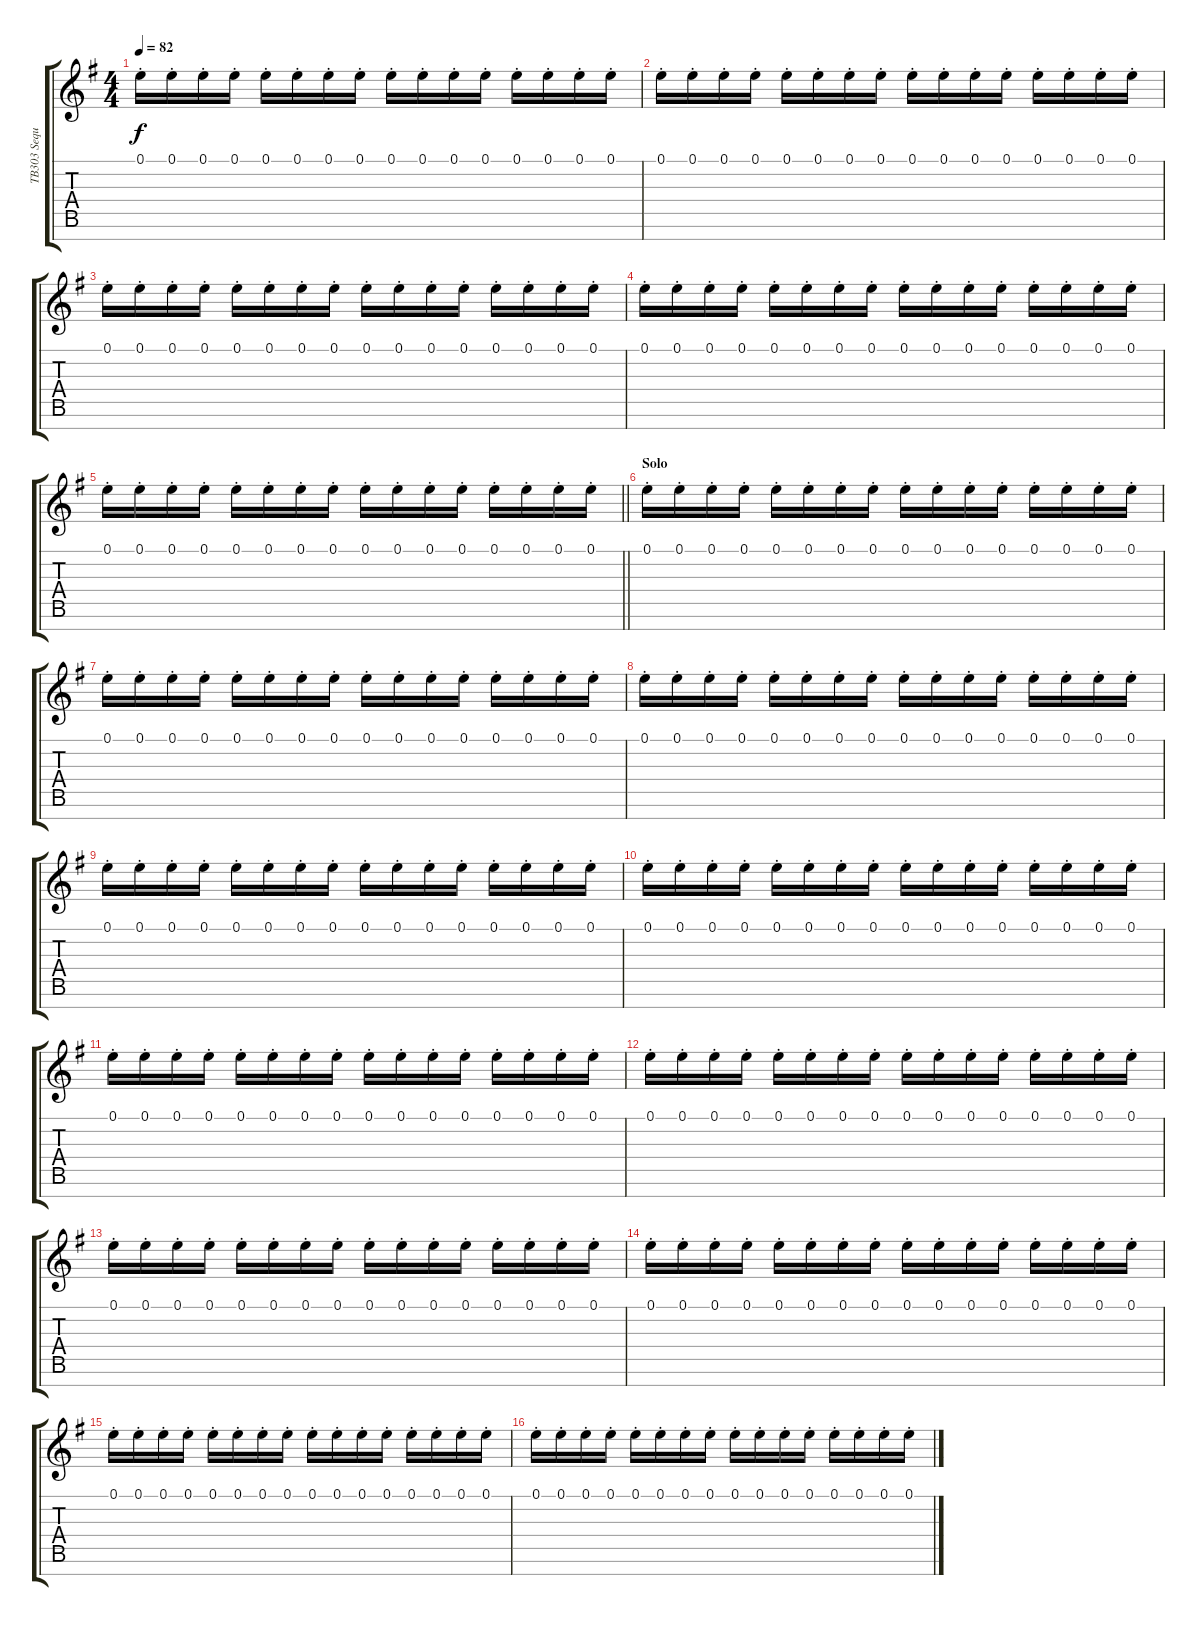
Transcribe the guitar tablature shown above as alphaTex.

\track ("TB303 Sequencer" "TB303 Sequ") {instrument lead2sawtooth}
\staff {score tabs}
\tuning (E5 B4 G4 D4 A3 E3 B2) {hide}
\ts (4 4)
\tempo 82
\clef g2
\ks g
0.1{st}.16{dy f} 0.1{st}.16 0.1{st}.16 0.1{st}.16 0.1{st}.16 0.1{st}.16 0.1{st}.16 0.1{st}.16 0.1{st}.16 0.1{st}.16 0.1{st}.16 0.1{st}.16 0.1{st}.16 0.1{st}.16 0.1{st}.16 0.1{st}.16 |
0.1{st}.16 0.1{st}.16 0.1{st}.16 0.1{st}.16 0.1{st}.16 0.1{st}.16 0.1{st}.16 0.1{st}.16 0.1{st}.16 0.1{st}.16 0.1{st}.16 0.1{st}.16 0.1{st}.16 0.1{st}.16 0.1{st}.16 0.1{st}.16 |
0.1{st}.16 0.1{st}.16 0.1{st}.16 0.1{st}.16 0.1{st}.16 0.1{st}.16 0.1{st}.16 0.1{st}.16 0.1{st}.16 0.1{st}.16 0.1{st}.16 0.1{st}.16 0.1{st}.16 0.1{st}.16 0.1{st}.16 0.1{st}.16 |
0.1{st}.16 0.1{st}.16 0.1{st}.16 0.1{st}.16 0.1{st}.16 0.1{st}.16 0.1{st}.16 0.1{st}.16 0.1{st}.16 0.1{st}.16 0.1{st}.16 0.1{st}.16 0.1{st}.16 0.1{st}.16 0.1{st}.16 0.1{st}.16 |
\barLineRight lightlight
0.1{st}.16 0.1{st}.16 0.1{st}.16 0.1{st}.16 0.1{st}.16 0.1{st}.16 0.1{st}.16 0.1{st}.16 0.1{st}.16 0.1{st}.16 0.1{st}.16 0.1{st}.16 0.1{st}.16 0.1{st}.16 0.1{st}.16 0.1{st}.16 |
\section ("" "Solo")
0.1{st}.16 0.1{st}.16 0.1{st}.16 0.1{st}.16 0.1{st}.16 0.1{st}.16 0.1{st}.16 0.1{st}.16 0.1{st}.16 0.1{st}.16 0.1{st}.16 0.1{st}.16 0.1{st}.16 0.1{st}.16 0.1{st}.16 0.1{st}.16 |
0.1{st}.16 0.1{st}.16 0.1{st}.16 0.1{st}.16 0.1{st}.16 0.1{st}.16 0.1{st}.16 0.1{st}.16 0.1{st}.16 0.1{st}.16 0.1{st}.16 0.1{st}.16 0.1{st}.16 0.1{st}.16 0.1{st}.16 0.1{st}.16 |
0.1{st}.16 0.1{st}.16 0.1{st}.16 0.1{st}.16 0.1{st}.16 0.1{st}.16 0.1{st}.16 0.1{st}.16 0.1{st}.16 0.1{st}.16 0.1{st}.16 0.1{st}.16 0.1{st}.16 0.1{st}.16 0.1{st}.16 0.1{st}.16 |
0.1{st}.16 0.1{st}.16 0.1{st}.16 0.1{st}.16 0.1{st}.16 0.1{st}.16 0.1{st}.16 0.1{st}.16 0.1{st}.16 0.1{st}.16 0.1{st}.16 0.1{st}.16 0.1{st}.16 0.1{st}.16 0.1{st}.16 0.1{st}.16 |
0.1{st}.16 0.1{st}.16 0.1{st}.16 0.1{st}.16 0.1{st}.16 0.1{st}.16 0.1{st}.16 0.1{st}.16 0.1{st}.16 0.1{st}.16 0.1{st}.16 0.1{st}.16 0.1{st}.16 0.1{st}.16 0.1{st}.16 0.1{st}.16 |
0.1{st}.16 0.1{st}.16 0.1{st}.16 0.1{st}.16 0.1{st}.16 0.1{st}.16 0.1{st}.16 0.1{st}.16 0.1{st}.16 0.1{st}.16 0.1{st}.16 0.1{st}.16 0.1{st}.16 0.1{st}.16 0.1{st}.16 0.1{st}.16 |
0.1{st}.16 0.1{st}.16 0.1{st}.16 0.1{st}.16 0.1{st}.16 0.1{st}.16 0.1{st}.16 0.1{st}.16 0.1{st}.16 0.1{st}.16 0.1{st}.16 0.1{st}.16 0.1{st}.16 0.1{st}.16 0.1{st}.16 0.1{st}.16 |
0.1{st}.16 0.1{st}.16 0.1{st}.16 0.1{st}.16 0.1{st}.16 0.1{st}.16 0.1{st}.16 0.1{st}.16 0.1{st}.16 0.1{st}.16 0.1{st}.16 0.1{st}.16 0.1{st}.16 0.1{st}.16 0.1{st}.16 0.1{st}.16 |
0.1{st}.16 0.1{st}.16 0.1{st}.16 0.1{st}.16 0.1{st}.16 0.1{st}.16 0.1{st}.16 0.1{st}.16 0.1{st}.16 0.1{st}.16 0.1{st}.16 0.1{st}.16 0.1{st}.16 0.1{st}.16 0.1{st}.16 0.1{st}.16 |
0.1{st}.16 0.1{st}.16 0.1{st}.16 0.1{st}.16 0.1{st}.16 0.1{st}.16 0.1{st}.16 0.1{st}.16 0.1{st}.16 0.1{st}.16 0.1{st}.16 0.1{st}.16 0.1{st}.16 0.1{st}.16 0.1{st}.16 0.1{st}.16 |
0.1{st}.16 0.1{st}.16 0.1{st}.16 0.1{st}.16 0.1{st}.16 0.1{st}.16 0.1{st}.16 0.1{st}.16 0.1{st}.16 0.1{st}.16 0.1{st}.16 0.1{st}.16 0.1{st}.16 0.1{st}.16 0.1{st}.16 0.1{st}.16
